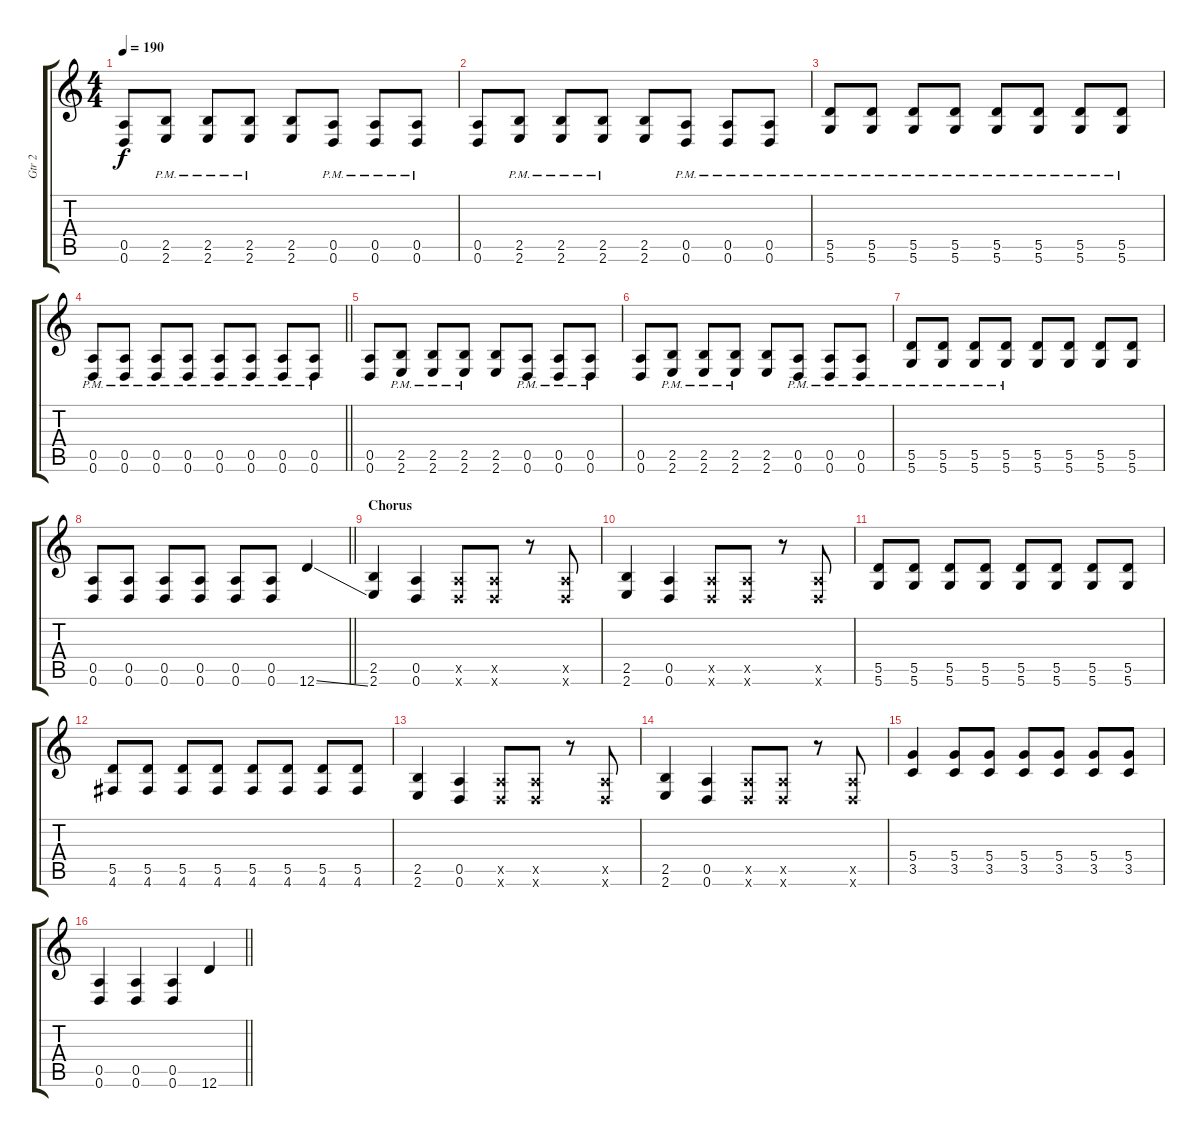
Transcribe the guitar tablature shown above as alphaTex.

\track ("Gtr 2" "Gtr 2") {instrument distortionguitar}
\staff {score tabs}
\tuning (E4 B3 G3 D3 A2 D2) {hide}
\ts (4 4)
\tempo 190
\clef g2
\ks c
(0.5 0.6).8{dy f} (2.5{pm} 2.6{pm}).8 (2.5{pm} 2.6{pm}).8 (2.5{pm} 2.6{pm}).8 (2.5 2.6).8 (0.5{pm} 0.6{pm}).8 (0.5{pm} 0.6{pm}).8 (0.5{pm} 0.6{pm}).8 |
(0.5 0.6).8 (2.5{pm} 2.6{pm}).8 (2.5{pm} 2.6{pm}).8 (2.5{pm} 2.6{pm}).8 (2.5 2.6).8 (0.5{pm} 0.6{pm}).8 (0.5{pm} 0.6{pm}).8 (0.5{pm} 0.6{pm}).8 |
(5.5{pm} 5.6{pm}).8 (5.5{pm} 5.6{pm}).8 (5.5{pm} 5.6{pm}).8 (5.5{pm} 5.6{pm}).8 (5.5{pm} 5.6{pm}).8 (5.5{pm} 5.6{pm}).8 (5.5{pm} 5.6{pm}).8 (5.5{pm} 5.6{pm}).8 |
\barLineRight lightlight
(0.5{pm} 0.6{pm}).8 (0.5{pm} 0.6{pm}).8 (0.5{pm} 0.6{pm}).8 (0.5{pm} 0.6{pm}).8 (0.5{pm} 0.6{pm}).8 (0.5{pm} 0.6{pm}).8 (0.5{pm} 0.6{pm}).8 (0.5{pm} 0.6{pm}).8 |
(0.5 0.6).8 (2.5{pm} 2.6{pm}).8 (2.5{pm} 2.6{pm}).8 (2.5{pm} 2.6{pm}).8 (2.5 2.6).8 (0.5{pm} 0.6{pm}).8 (0.5{pm} 0.6{pm}).8 (0.5{pm} 0.6{pm}).8 |
(0.5 0.6).8 (2.5{pm} 2.6{pm}).8 (2.5{pm} 2.6{pm}).8 (2.5{pm} 2.6{pm}).8 (2.5 2.6).8 (0.5{pm} 0.6{pm}).8 (0.5{pm} 0.6{pm}).8 (0.5{pm} 0.6{pm}).8 |
(5.5{pm} 5.6{pm}).8 (5.5{pm} 5.6{pm}).8 (5.5{pm} 5.6{pm}).8 (5.5{pm} 5.6{pm}).8 (5.5 5.6).8 (5.5 5.6).8 (5.5 5.6).8 (5.5 5.6).8 |
\barLineRight lightlight
(0.5 0.6).8 (0.5 0.6).8 (0.5 0.6).8 (0.5 0.6).8 (0.5 0.6).8 (0.5 0.6).8 12.6{ss}.4 |
\section ("" "Chorus")
(2.5 2.6).4 (0.5 0.6).4 (0.5{x} 0.6{x}).8 (0.5{x} 0.6{x}).8 r.8 (0.5{x} 0.6{x}).8 |
(2.5 2.6).4 (0.5 0.6).4 (0.5{x} 0.6{x}).8 (0.5{x} 0.6{x}).8 r.8 (0.5{x} 0.6{x}).8 |
(5.5 5.6).8 (5.5 5.6).8 (5.5 5.6).8 (5.5 5.6).8 (5.5 5.6).8 (5.5 5.6).8 (5.5 5.6).8 (5.5 5.6).8 |
(5.5 4.6).8 (5.5 4.6).8 (5.5 4.6).8 (5.5 4.6).8 (5.5 4.6).8 (5.5 4.6).8 (5.5 4.6).8 (5.5 4.6).8 |
(2.5 2.6).4 (0.5 0.6).4 (0.5{x} 0.6{x}).8 (0.5{x} 0.6{x}).8 r.8 (0.5{x} 0.6{x}).8 |
(2.5 2.6).4 (0.5 0.6).4 (0.5{x} 0.6{x}).8 (0.5{x} 0.6{x}).8 r.8 (0.5{x} 0.6{x}).8 |
(5.4 3.5).4 (5.4 3.5).8 (5.4 3.5).8 (5.4 3.5).8 (5.4 3.5).8 (5.4 3.5).8 (5.4 3.5).8 |
\barLineRight lightlight
(0.5 0.6).4 (0.5 0.6).4 (0.5 0.6).4 12.6{ss}.4
